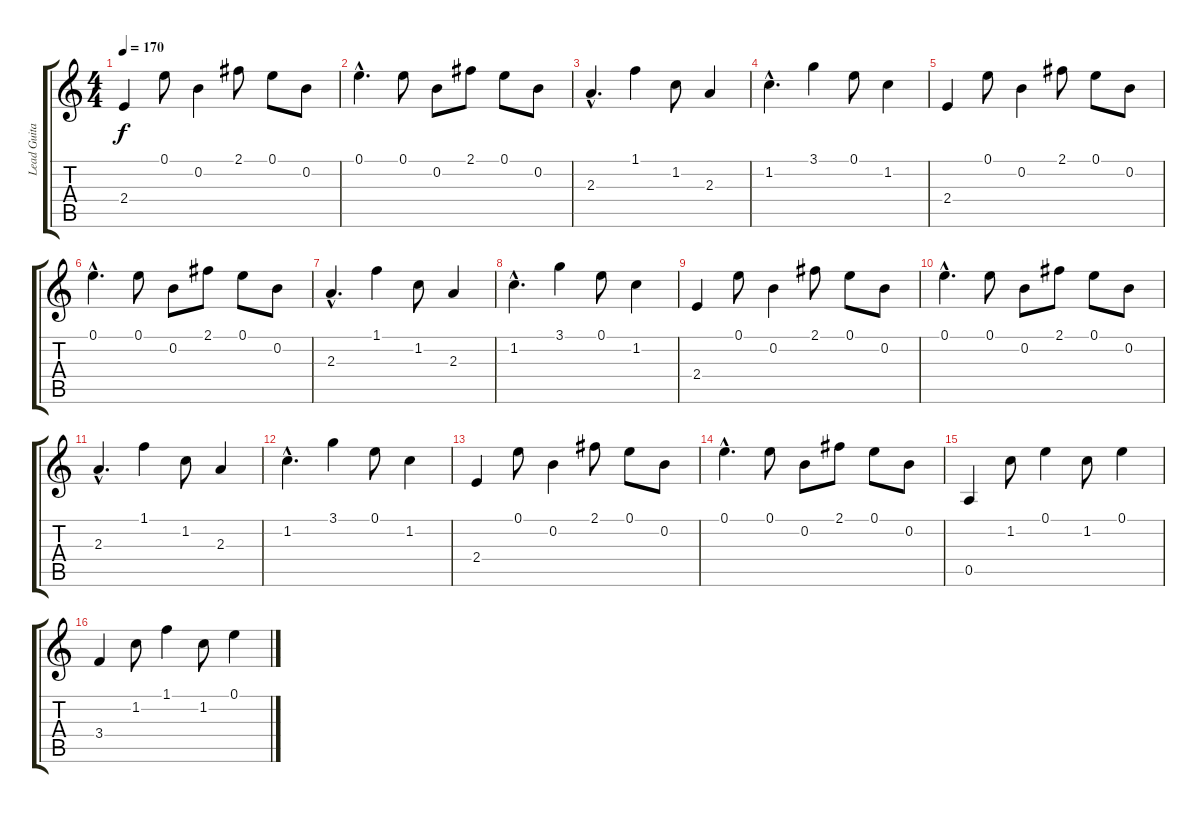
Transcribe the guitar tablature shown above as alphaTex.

\track ("Lead Guitar" "Lead Guita") {instrument electricguitarjazz}
\staff {score tabs}
\tuning (E4 B3 G3 D3 A2 E2) {hide}
\ts (4 4)
\tempo 170
\clef g2
\ks c
2.4.4{dy f} 0.1.8 0.2.4 2.1.8 0.1.8 0.2.8 |
0.1{hac}.4{d} 0.1.8 0.2.8 2.1.8 0.1.8 0.2.8 |
2.3{hac}.4{d} 1.1.4 1.2.8 2.3.4 |
1.2{hac}.4{d} 3.1.4 0.1.8 1.2.4 |
2.4.4 0.1.8 0.2.4 2.1.8 0.1.8 0.2.8 |
0.1{hac}.4{d} 0.1.8 0.2.8 2.1.8 0.1.8 0.2.8 |
2.3{hac}.4{d} 1.1.4 1.2.8 2.3.4 |
1.2{hac}.4{d} 3.1.4 0.1.8 1.2.4 |
2.4.4 0.1.8 0.2.4 2.1.8 0.1.8 0.2.8 |
0.1{hac}.4{d} 0.1.8 0.2.8 2.1.8 0.1.8 0.2.8 |
2.3{hac}.4{d} 1.1.4 1.2.8 2.3.4 |
1.2{hac}.4{d} 3.1.4 0.1.8 1.2.4 |
2.4.4 0.1.8 0.2.4 2.1.8 0.1.8 0.2.8 |
0.1{hac}.4{d} 0.1.8 0.2.8 2.1.8 0.1.8 0.2.8 |
0.5.4 1.2.8 0.1.4 1.2.8 0.1.4 |
3.4.4 1.2.8 1.1.4 1.2.8 0.1.4
